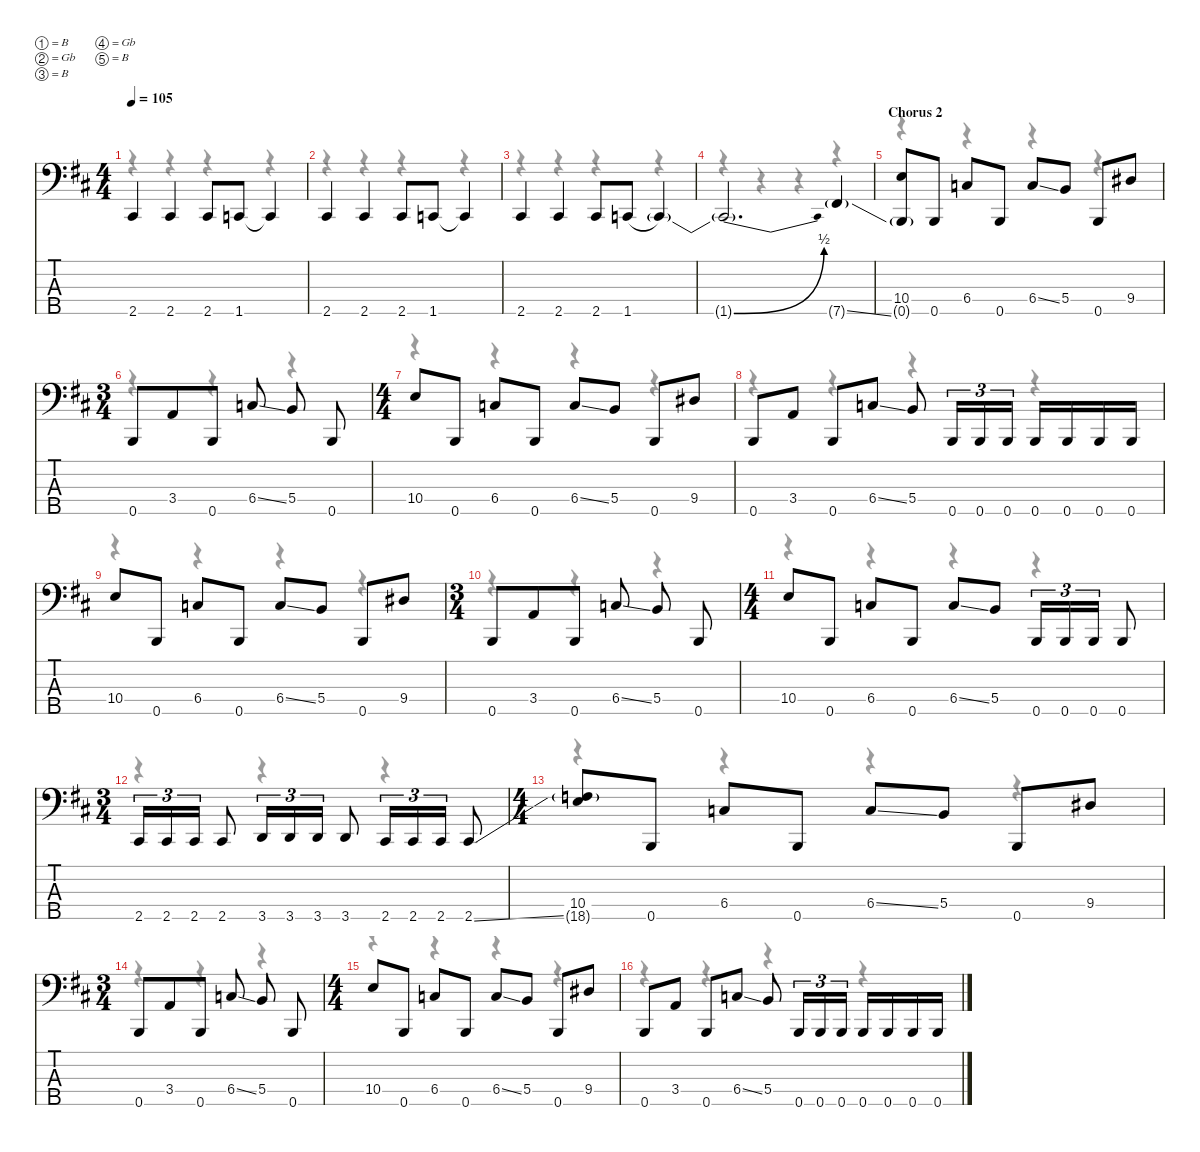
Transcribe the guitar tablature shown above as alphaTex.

\defaultSystemsLayout 4
\hideDynamics
\bracketExtendMode nobrackets
\singleTrackTrackNamePolicy hidden
\multiTrackTrackNamePolicy hidden
\firstSystemTrackNameMode fullname
\firstSystemTrackNameOrientation horizontal
\otherSystemsTrackNameOrientation horizontal
\track ("Bass" "el.bs.") {instrument electricbassfinger}
\staff {score tabs}
\tuning (B2 Gb2 B1 Gb1 B0)
\voice
\ts (4 4)
\tempo 105
\clef f4
\ks bminor
2.5{acc #}.4{dy f beam Up} 2.5{acc #}.4{beam Up} 2.5{acc #}.8{beam Up} 1.5{acc forcenatural}.8{beam Up} 1.5{t acc forcenatural}.4{beam Up} |
2.5{acc #}.4{beam Up} 2.5{acc #}.4{beam Up} 2.5{acc #}.8{beam Up} 1.5{acc forcenatural}.8{beam Up} 1.5{t acc forcenatural}.4{beam Up} |
2.5{acc #}.4{beam Up} 2.5{acc #}.4{beam Up} 2.5{acc #}.8{beam Up} 1.5{be (hold 0 0 60 0) acc forcenatural}.8{beam Up} 1.5{t acc forcenatural}.4{beam Up} |
1.5{be (bend 0 0 60 2) t acc forcenatural}.2{d beam Up} 7.5{ss g acc #}.4{dy ff beam Up} |
\section ("" "Chorus 2")
(10.4{acc forcenatural} 0.5{g acc forcenatural}).8{dy f beam Up} 0.5{acc forcenatural}.8{beam Up} 6.4{acc forcenatural}.8{beam Up} 0.5{acc forcenatural}.8{beam Up} 6.4{ss acc forcenatural}.8{beam Up} 5.4{acc forcenatural}.8{beam Up} 0.5{acc forcenatural}.8{beam Up} 9.4{acc #}.8{beam Up} |
\ts (3 4)
\beaming (8 3 1 1 1)
0.5{acc forcenatural}.8{beam Up} 3.4{acc forcenatural}.8{beam Up} 0.5{acc forcenatural}.8{beam Up} 6.4{ss acc forcenatural}.8{beam Up} 5.4{acc forcenatural}.8{beam Up} 0.5{acc forcenatural}.8{beam Up} |
\ts (4 4)
\beaming (8 2 2 2 2)
10.4{acc forcenatural}.8{beam Up} 0.5{acc forcenatural}.8{beam Up} 6.4{acc forcenatural}.8{beam Up} 0.5{acc forcenatural}.8{beam Up} 6.4{ss acc forcenatural}.8{beam Up} 5.4{acc forcenatural}.8{beam Up} 0.5{acc forcenatural}.8{beam Up} 9.4{acc #}.8{beam Up} |
0.5{acc forcenatural}.8{beam Up} 3.4{acc forcenatural}.8{beam Up} 0.5{acc forcenatural}.8{beam Up} 6.4{ss acc forcenatural}.8{beam Up} 5.4{acc forcenatural}.8{beam Up} 0.5{acc forcenatural}.16{tu (3 2) beam Up} 0.5{acc forcenatural}.16{tu (3 2) beam Up} 0.5{acc forcenatural}.16{tu (3 2) beam Up} 0.5{acc forcenatural}.16{beam Up} 0.5{acc forcenatural}.16{beam Up} 0.5{acc forcenatural}.16{beam Up} 0.5{acc forcenatural}.16{beam Up} |
10.4{acc forcenatural}.8{beam Up} 0.5{acc forcenatural}.8{beam Up} 6.4{acc forcenatural}.8{beam Up} 0.5{acc forcenatural}.8{beam Up} 6.4{ss acc forcenatural}.8{beam Up} 5.4{acc forcenatural}.8{beam Up} 0.5{acc forcenatural}.8{beam Up} 9.4{acc #}.8{beam Up} |
\ts (3 4)
\beaming (8 3 1 1 1)
0.5{acc forcenatural}.8{beam Up} 3.4{acc forcenatural}.8{beam Up} 0.5{acc forcenatural}.8{beam Up} 6.4{ss acc forcenatural}.8{beam Up} 5.4{acc forcenatural}.8{beam Up} 0.5{acc forcenatural}.8{beam Up} |
\ts (4 4)
\beaming (8 2 2 2 2)
10.4{acc forcenatural}.8{beam Up} 0.5{acc forcenatural}.8{beam Up} 6.4{acc forcenatural}.8{beam Up} 0.5{acc forcenatural}.8{beam Up} 6.4{ss acc forcenatural}.8{beam Up} 5.4{acc forcenatural}.8{beam Up} 0.5{acc forcenatural}.16{tu (3 2) beam Up} 0.5{acc forcenatural}.16{tu (3 2) beam Up} 0.5{acc forcenatural}.16{tu (3 2) beam Up} 0.5{acc forcenatural}.8{beam Up} |
\ts (3 4)
\beaming (8 3 1 1 1)
2.5{acc #}.16{tu (3 2) beam Up} 2.5{acc #}.16{tu (3 2) beam Up} 2.5{acc #}.16{tu (3 2) beam Up} 2.5{acc #}.8{beam Up} 3.5{acc forcenatural}.16{tu (3 2) beam Up} 3.5{acc forcenatural}.16{tu (3 2) beam Up} 3.5{acc forcenatural}.16{tu (3 2) beam Up} 3.5{acc forcenatural}.8{beam Up} 2.5{acc #}.16{tu (3 2) beam Up} 2.5{acc #}.16{tu (3 2) beam Up} 2.5{acc #}.16{tu (3 2) beam Up} 2.5{ss acc #}.8{beam Up} |
\ts (4 4)
\beaming (8 2 2 2 2)
(10.4{acc forcenatural} 18.5{g acc forcenatural}).8{beam Up} 0.5{acc forcenatural}.8{beam Up} 6.4{acc forcenatural}.8{beam Up} 0.5{acc forcenatural}.8{beam Up} 6.4{ss acc forcenatural}.8{beam Up} 5.4{acc forcenatural}.8{beam Up} 0.5{acc forcenatural}.8{beam Up} 9.4{acc #}.8{beam Up} |
\ts (3 4)
\beaming (8 3 1 1 1)
0.5{acc forcenatural}.8{beam Up} 3.4{acc forcenatural}.8{beam Up} 0.5{acc forcenatural}.8{beam Up} 6.4{ss acc forcenatural}.8{beam Up} 5.4{acc forcenatural}.8{beam Up} 0.5{acc forcenatural}.8{beam Up} |
\ts (4 4)
\beaming (8 2 2 2 2)
10.4{acc forcenatural}.8{beam Up} 0.5{acc forcenatural}.8{beam Up} 6.4{acc forcenatural}.8{beam Up} 0.5{acc forcenatural}.8{beam Up} 6.4{ss acc forcenatural}.8{beam Up} 5.4{acc forcenatural}.8{beam Up} 0.5{acc forcenatural}.8{beam Up} 9.4{acc #}.8{beam Up} |
0.5{acc forcenatural}.8{beam Up} 3.4{acc forcenatural}.8{beam Up} 0.5{acc forcenatural}.8{beam Up} 6.4{ss acc forcenatural}.8{beam Up} 5.4{acc forcenatural}.8{beam Up} 0.5{acc forcenatural}.16{tu (3 2) beam Up} 0.5{acc forcenatural}.16{tu (3 2) beam Up} 0.5{acc forcenatural}.16{tu (3 2) beam Up} 0.5{acc forcenatural}.16{beam Up} 0.5{acc forcenatural}.16{beam Up} 0.5{acc forcenatural}.16{beam Up} 0.5{acc forcenatural}.16{beam Up}
\voice
\clef f4
\ottava regular
\simile none
\ks bminor
r.4{dy mf beam Down} r.4{beam Down} r.4{beam Down} r.4{beam Down} |
r.4{beam Down} r.4{beam Down} r.4{beam Down} r.4{beam Down} |
r.4{beam Down} r.4{beam Down} r.4{beam Down} r.4{beam Down} |
r.4{beam Down} r.4{beam Down} r.4{beam Down} r.4{beam Down} |
r.4{beam Down} r.4{beam Down} r.4{beam Down} r.4{beam Down} |
r.4{beam Down} r.4{beam Down} r.4{beam Down} |
r.4{beam Down} r.4{beam Down} r.4{beam Down} r.4{beam Down} |
r.4{beam Down} r.4{beam Down} r.4{beam Down} r.4{beam Down} |
r.4{beam Down} r.4{beam Down} r.4{beam Down} r.4{beam Down} |
r.4{beam Down} r.4{beam Down} r.4{beam Down} |
r.4{beam Down} r.4{beam Down} r.4{beam Down} r.4{beam Down} |
r.4{beam Down} r.4{beam Down} r.4{beam Down} |
r.4{beam Down} r.4{beam Down} r.4{beam Down} r.4{beam Down} |
r.4{beam Down} r.4{beam Down} r.4{beam Down} |
r.4{beam Down} r.4{beam Down} r.4{beam Down} r.4{beam Down} |
r.4{beam Down} r.4{beam Down} r.4{beam Down} r.4{beam Down}
